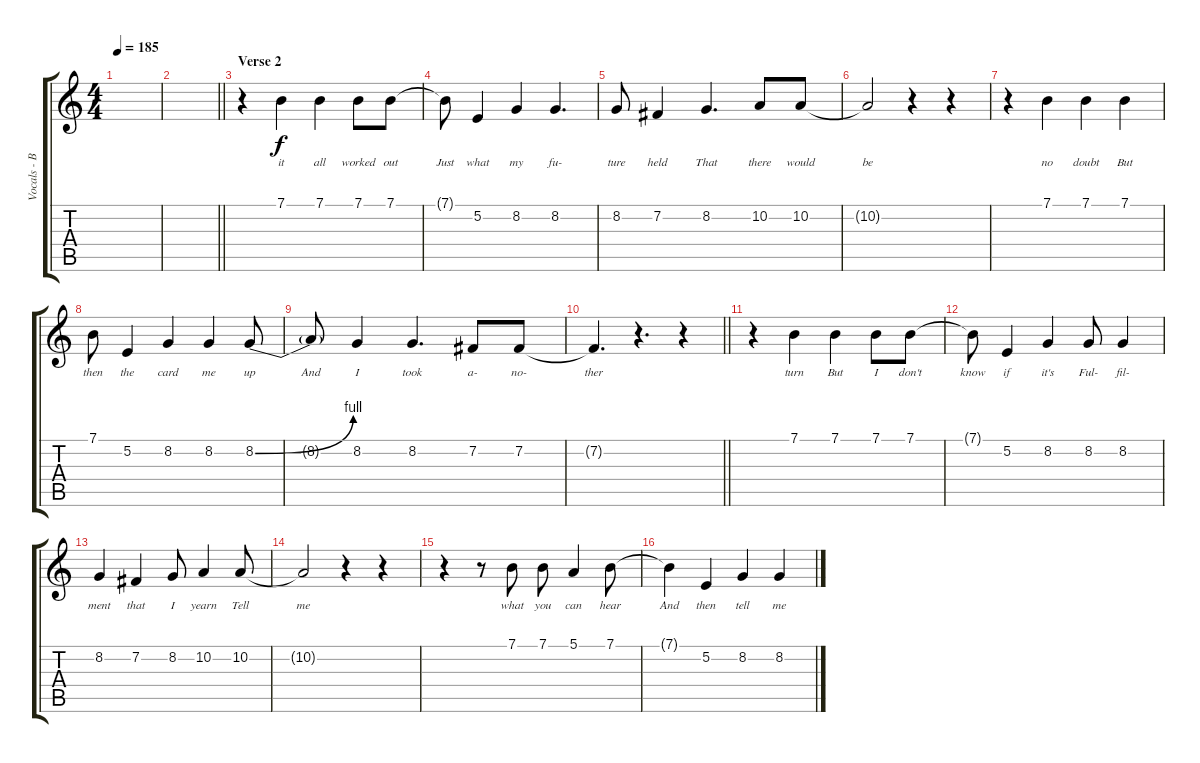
\track ("Vocals - Bruce" "Vocals - B") {instrument lead2sawtooth}
\staff {score tabs}
\tuning (E4 B3 G3 D3 A2 E2) {hide}
\ts (4 4)
\tempo 185
\clef g2
\ks c
|
\barLineRight lightlight
|
\section ("" "Verse 2")
r.4 7.1.4{lyrics (0 "it") lyrics (1 "") lyrics (2 "") lyrics (3 "") lyrics (4 "")} 7.1.4{lyrics (0 "all") lyrics (1 "") lyrics (2 "") lyrics (3 "") lyrics (4 "")} 7.1.8{lyrics (0 "worked") lyrics (1 "") lyrics (2 "") lyrics (3 "") lyrics (4 "")} 7.1.8{lyrics (0 "out") lyrics (1 "") lyrics (2 "") lyrics (3 "") lyrics (4 "")} |
7.1{t}.8{lyrics (0 "Just") lyrics (1 "") lyrics (2 "") lyrics (3 "") lyrics (4 "")} 5.2.4{lyrics (0 "what") lyrics (1 "") lyrics (2 "") lyrics (3 "") lyrics (4 "")} 8.2.4{lyrics (0 "my") lyrics (1 "") lyrics (2 "") lyrics (3 "") lyrics (4 "")} 8.2.4{d lyrics (0 "fu-") lyrics (1 "") lyrics (2 "") lyrics (3 "") lyrics (4 "")} |
8.2.8{lyrics (0 "ture") lyrics (1 "") lyrics (2 "") lyrics (3 "") lyrics (4 "")} 7.2.4{lyrics (0 "held") lyrics (1 "") lyrics (2 "") lyrics (3 "") lyrics (4 "")} 8.2.4{d lyrics (0 "That") lyrics (1 "") lyrics (2 "") lyrics (3 "") lyrics (4 "")} 10.2.8{lyrics (0 "there") lyrics (1 "") lyrics (2 "") lyrics (3 "") lyrics (4 "")} 10.2.8{lyrics (0 "would") lyrics (1 "") lyrics (2 "") lyrics (3 "") lyrics (4 "")} |
10.2{t}.2{lyrics (0 "be") lyrics (1 "") lyrics (2 "") lyrics (3 "") lyrics (4 "")} r.4 r.4 |
r.4 7.1.4{lyrics (0 "no") lyrics (1 "") lyrics (2 "") lyrics (3 "") lyrics (4 "")} 7.1.4{lyrics (0 "doubt") lyrics (1 "") lyrics (2 "") lyrics (3 "") lyrics (4 "")} 7.1.4{lyrics (0 "But") lyrics (1 "") lyrics (2 "") lyrics (3 "") lyrics (4 "")} |
7.1.8{lyrics (0 "then") lyrics (1 "") lyrics (2 "") lyrics (3 "") lyrics (4 "")} 5.2.4{lyrics (0 "the") lyrics (1 "") lyrics (2 "") lyrics (3 "") lyrics (4 "")} 8.2.4{lyrics (0 "card") lyrics (1 "") lyrics (2 "") lyrics (3 "") lyrics (4 "")} 8.2.4{lyrics (0 "me") lyrics (1 "") lyrics (2 "") lyrics (3 "") lyrics (4 "")} 8.2{be (bend 0 0 60 4)}.8{lyrics (0 "up") lyrics (1 "") lyrics (2 "") lyrics (3 "") lyrics (4 "")} |
8.2{t}.8{lyrics (0 "And") lyrics (1 "") lyrics (2 "") lyrics (3 "") lyrics (4 "")} 8.2.4{lyrics (0 "I") lyrics (1 "") lyrics (2 "") lyrics (3 "") lyrics (4 "")} 8.2.4{d lyrics (0 "took") lyrics (1 "") lyrics (2 "") lyrics (3 "") lyrics (4 "")} 7.2.8{lyrics (0 "a-") lyrics (1 "") lyrics (2 "") lyrics (3 "") lyrics (4 "")} 7.2.8{lyrics (0 "no-") lyrics (1 "") lyrics (2 "") lyrics (3 "") lyrics (4 "")} |
\barLineRight lightlight
7.2{t}.4{d lyrics (0 "ther") lyrics (1 "") lyrics (2 "") lyrics (3 "") lyrics (4 "")} r.4{d} r.4 |
\section ("" "")
r.4 7.1.4{lyrics (0 "turn") lyrics (1 "") lyrics (2 "") lyrics (3 "") lyrics (4 "")} 7.1.4{lyrics (0 "But") lyrics (1 "") lyrics (2 "") lyrics (3 "") lyrics (4 "")} 7.1.8{lyrics (0 "I") lyrics (1 "") lyrics (2 "") lyrics (3 "") lyrics (4 "")} 7.1.8{lyrics (0 "don't") lyrics (1 "") lyrics (2 "") lyrics (3 "") lyrics (4 "")} |
7.1{t}.8{lyrics (0 "know") lyrics (1 "") lyrics (2 "") lyrics (3 "") lyrics (4 "")} 5.2.4{lyrics (0 "if") lyrics (1 "") lyrics (2 "") lyrics (3 "") lyrics (4 "")} 8.2.4{lyrics (0 "it's") lyrics (1 "") lyrics (2 "") lyrics (3 "") lyrics (4 "")} 8.2.8{lyrics (0 "Ful-") lyrics (1 "") lyrics (2 "") lyrics (3 "") lyrics (4 "")} 8.2.4{lyrics (0 "fil-") lyrics (1 "") lyrics (2 "") lyrics (3 "") lyrics (4 "")} |
8.2.4{lyrics (0 "ment") lyrics (1 "") lyrics (2 "") lyrics (3 "") lyrics (4 "")} 7.2.4{lyrics (0 "that") lyrics (1 "") lyrics (2 "") lyrics (3 "") lyrics (4 "")} 8.2.8{lyrics (0 "I") lyrics (1 "") lyrics (2 "") lyrics (3 "") lyrics (4 "")} 10.2.4{lyrics (0 "yearn") lyrics (1 "") lyrics (2 "") lyrics (3 "") lyrics (4 "")} 10.2.8{lyrics (0 "Tell") lyrics (1 "") lyrics (2 "") lyrics (3 "") lyrics (4 "")} |
10.2{t}.2{lyrics (0 "me") lyrics (1 "") lyrics (2 "") lyrics (3 "") lyrics (4 "")} r.4 r.4 |
r.4 r.8 7.1.8{lyrics (0 "what") lyrics (1 "") lyrics (2 "") lyrics (3 "") lyrics (4 "")} 7.1.8{lyrics (0 "you") lyrics (1 "") lyrics (2 "") lyrics (3 "") lyrics (4 "")} 5.1.4{lyrics (0 "can") lyrics (1 "") lyrics (2 "") lyrics (3 "") lyrics (4 "")} 7.1.8{lyrics (0 "hear") lyrics (1 "") lyrics (2 "") lyrics (3 "") lyrics (4 "")} |
7.1{t}.4{lyrics (0 "And") lyrics (1 "") lyrics (2 "") lyrics (3 "") lyrics (4 "")} 5.2.4{lyrics (0 "then") lyrics (1 "") lyrics (2 "") lyrics (3 "") lyrics (4 "")} 8.2.4{lyrics (0 "tell") lyrics (1 "") lyrics (2 "") lyrics (3 "") lyrics (4 "")} 8.2.4{lyrics (0 "me") lyrics (1 "") lyrics (2 "") lyrics (3 "") lyrics (4 "")}
